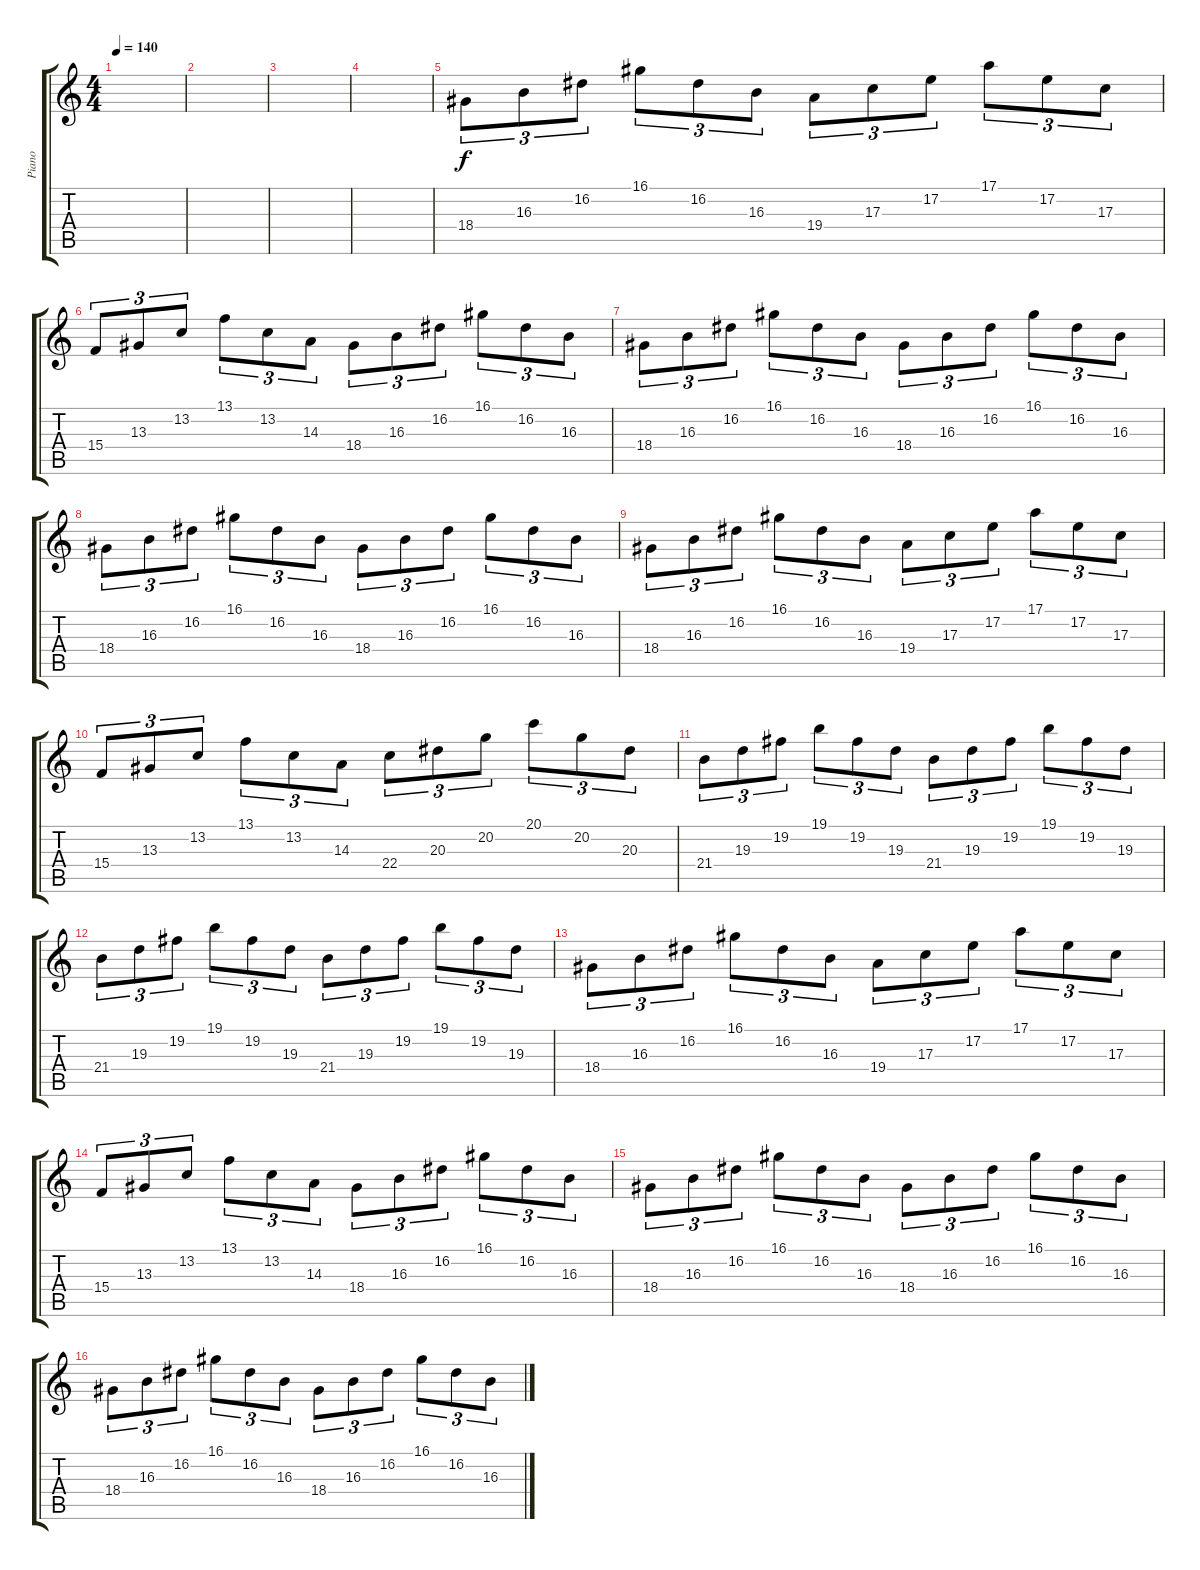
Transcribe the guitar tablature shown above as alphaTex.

\track ("Piano" "Piano") {instrument brightacousticpiano}
\staff {score tabs}
\tuning (E4 B3 G3 D3 A2 E2) {hide}
\ts (4 4)
\tempo 140
\clef g2
\ks c
|
|
|
|
18.4.8{tu (3 2)} 16.3.8{tu (3 2)} 16.2.8{tu (3 2)} 16.1.8{tu (3 2)} 16.2.8{tu (3 2)} 16.3.8{tu (3 2)} 19.4.8{tu (3 2)} 17.3.8{tu (3 2)} 17.2.8{tu (3 2)} 17.1.8{tu (3 2)} 17.2.8{tu (3 2)} 17.3.8{tu (3 2)} |
15.4.8{tu (3 2)} 13.3.8{tu (3 2)} 13.2.8{tu (3 2)} 13.1.8{tu (3 2)} 13.2.8{tu (3 2)} 14.3.8{tu (3 2)} 18.4.8{tu (3 2)} 16.3.8{tu (3 2)} 16.2.8{tu (3 2)} 16.1.8{tu (3 2)} 16.2.8{tu (3 2)} 16.3.8{tu (3 2)} |
18.4.8{tu (3 2)} 16.3.8{tu (3 2)} 16.2.8{tu (3 2)} 16.1.8{tu (3 2)} 16.2.8{tu (3 2)} 16.3.8{tu (3 2)} 18.4.8{tu (3 2)} 16.3.8{tu (3 2)} 16.2.8{tu (3 2)} 16.1.8{tu (3 2)} 16.2.8{tu (3 2)} 16.3.8{tu (3 2)} |
18.4.8{tu (3 2)} 16.3.8{tu (3 2)} 16.2.8{tu (3 2)} 16.1.8{tu (3 2)} 16.2.8{tu (3 2)} 16.3.8{tu (3 2)} 18.4.8{tu (3 2)} 16.3.8{tu (3 2)} 16.2.8{tu (3 2)} 16.1.8{tu (3 2)} 16.2.8{tu (3 2)} 16.3.8{tu (3 2)} |
18.4.8{tu (3 2)} 16.3.8{tu (3 2)} 16.2.8{tu (3 2)} 16.1.8{tu (3 2)} 16.2.8{tu (3 2)} 16.3.8{tu (3 2)} 19.4.8{tu (3 2)} 17.3.8{tu (3 2)} 17.2.8{tu (3 2)} 17.1.8{tu (3 2)} 17.2.8{tu (3 2)} 17.3.8{tu (3 2)} |
15.4.8{tu (3 2)} 13.3.8{tu (3 2)} 13.2.8{tu (3 2)} 13.1.8{tu (3 2)} 13.2.8{tu (3 2)} 14.3.8{tu (3 2)} 22.4.8{tu (3 2)} 20.3.8{tu (3 2)} 20.2.8{tu (3 2)} 20.1.8{tu (3 2)} 20.2.8{tu (3 2)} 20.3.8{tu (3 2)} |
21.4.8{tu (3 2)} 19.3.8{tu (3 2)} 19.2.8{tu (3 2)} 19.1.8{tu (3 2)} 19.2.8{tu (3 2)} 19.3.8{tu (3 2)} 21.4.8{tu (3 2)} 19.3.8{tu (3 2)} 19.2.8{tu (3 2)} 19.1.8{tu (3 2)} 19.2.8{tu (3 2)} 19.3.8{tu (3 2)} |
21.4.8{tu (3 2)} 19.3.8{tu (3 2)} 19.2.8{tu (3 2)} 19.1.8{tu (3 2)} 19.2.8{tu (3 2)} 19.3.8{tu (3 2)} 21.4.8{tu (3 2)} 19.3.8{tu (3 2)} 19.2.8{tu (3 2)} 19.1.8{tu (3 2)} 19.2.8{tu (3 2)} 19.3.8{tu (3 2)} |
18.4.8{tu (3 2)} 16.3.8{tu (3 2)} 16.2.8{tu (3 2)} 16.1.8{tu (3 2)} 16.2.8{tu (3 2)} 16.3.8{tu (3 2)} 19.4.8{tu (3 2)} 17.3.8{tu (3 2)} 17.2.8{tu (3 2)} 17.1.8{tu (3 2)} 17.2.8{tu (3 2)} 17.3.8{tu (3 2)} |
15.4.8{tu (3 2)} 13.3.8{tu (3 2)} 13.2.8{tu (3 2)} 13.1.8{tu (3 2)} 13.2.8{tu (3 2)} 14.3.8{tu (3 2)} 18.4.8{tu (3 2)} 16.3.8{tu (3 2)} 16.2.8{tu (3 2)} 16.1.8{tu (3 2)} 16.2.8{tu (3 2)} 16.3.8{tu (3 2)} |
18.4.8{tu (3 2)} 16.3.8{tu (3 2)} 16.2.8{tu (3 2)} 16.1.8{tu (3 2)} 16.2.8{tu (3 2)} 16.3.8{tu (3 2)} 18.4.8{tu (3 2)} 16.3.8{tu (3 2)} 16.2.8{tu (3 2)} 16.1.8{tu (3 2)} 16.2.8{tu (3 2)} 16.3.8{tu (3 2)} |
18.4.8{tu (3 2)} 16.3.8{tu (3 2)} 16.2.8{tu (3 2)} 16.1.8{tu (3 2)} 16.2.8{tu (3 2)} 16.3.8{tu (3 2)} 18.4.8{tu (3 2)} 16.3.8{tu (3 2)} 16.2.8{tu (3 2)} 16.1.8{tu (3 2)} 16.2.8{tu (3 2)} 16.3.8{tu (3 2)}
